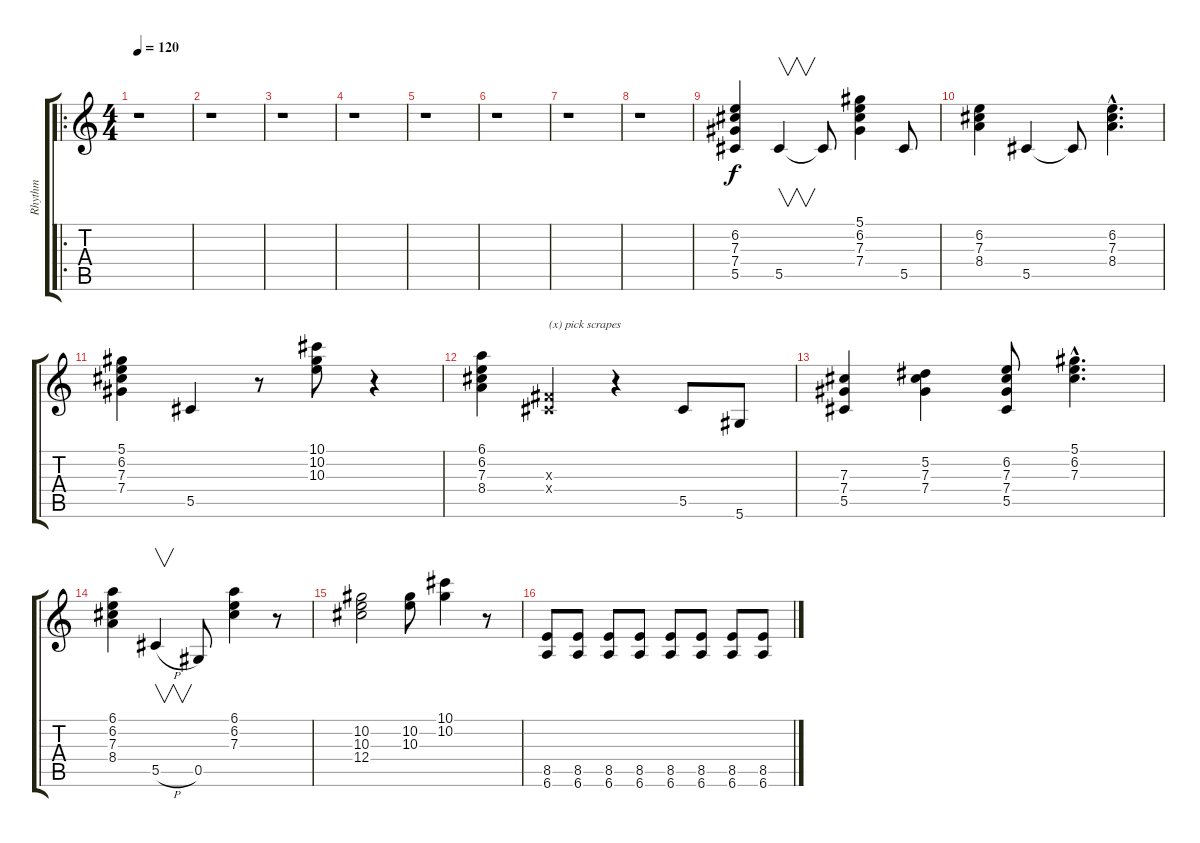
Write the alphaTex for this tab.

\track ("Rhythm" "Rhythm") {instrument distortionguitar}
\staff {score tabs}
\tuning (Eb4 Bb3 Gb3 Db3 Ab2 Eb2) {hide}
\ro
\ts (4 4)
\tempo 120
\clef g2
\ks c
r.1{dy f} |
r.1 |
r.1 |
r.1 |
r.1 |
r.1 |
r.1 |
r.1 |
(6.2 7.3 7.4 5.5).4 5.5.4{v} 5.5{t}.8 (5.1 6.2 7.3 7.4).4 5.5.8 |
(6.2 7.3 8.4).4 5.5.4 5.5{t}.8 (6.2{hac} 7.3{hac} 8.4{hac}).4{d} |
(5.1 6.2 7.3 7.4).4 5.5.4 r.8 (10.1 10.2 10.3).8 r.4 |
(6.1 6.2 7.3 8.4).4 (0.3{x} 0.4{x}).4{txt "(x) pick scrapes"} r.4 5.5.8 5.6.8 |
(7.3 7.4 5.5).4 (5.2 7.3 7.4).4 (6.2 7.3 7.4 5.5).8 (5.1{hac} 6.2{hac} 7.3{hac}).4{d} |
(6.1 6.2 7.3 8.4).4 5.5{h}.4{v} 0.5.8 (6.1 6.2 7.3).4 r.8 |
(10.2 10.3 12.4).2 (10.2 10.3).8 (10.1 10.2).4 r.8 |
(8.5 6.6).8 (8.5 6.6).8 (8.5 6.6).8 (8.5 6.6).8 (8.5 6.6).8 (8.5 6.6).8 (8.5 6.6).8 (8.5 6.6).8
